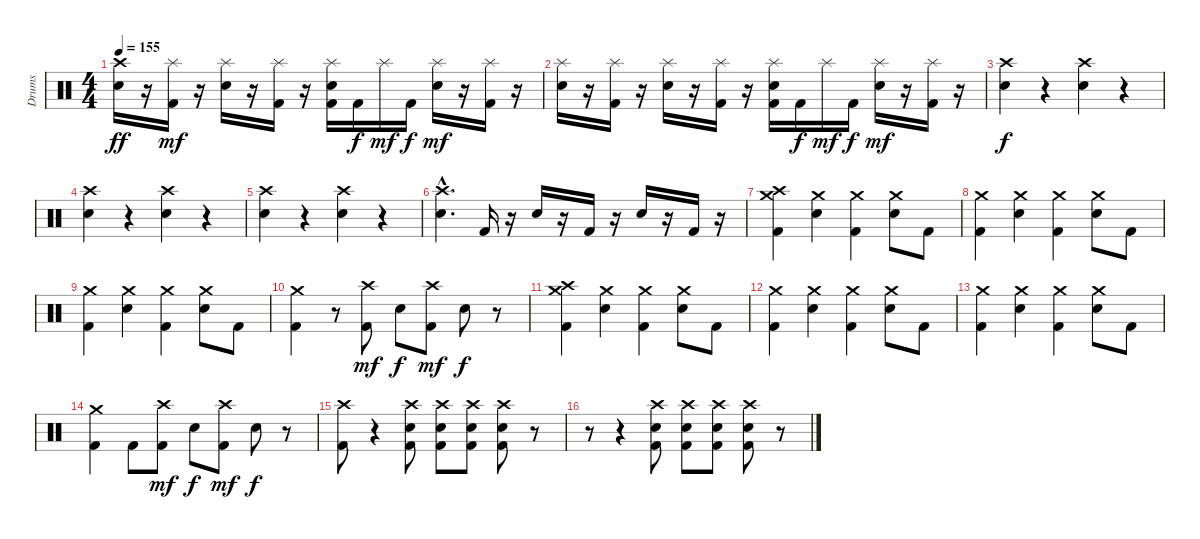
\track ("Drums" "Drums") {instrument percussion}
\staff {score}
\articulation defaults
\ts (4 4)
\tempo 155
\clef neutral
\ks c
("Crash high (hit)" "Snare (hit) 2").16{dy ff} r.16 ("Splash (hit)" "Kick (hit) 2").16{dy mf} r.16 ("Splash (hit)" "Snare (hit) 2").16 r.16 ("Splash (hit)" "Kick (hit) 2").16 r.16 ("Splash (hit)" "Snare (hit) 2" "Kick (hit) 2").16 "Kick (hit) 2".16{dy f} "Splash (hit)".16{dy mf} "Kick (hit) 2".16{dy f} ("Splash (hit)" "Snare (hit) 2").16{dy mf} r.16 ("Splash (hit)" "Kick (hit) 2").16 r.16 |
("Splash (hit)" "Snare (hit) 2").16 r.16 ("Splash (hit)" "Kick (hit) 2").16 r.16 ("Splash (hit)" "Snare (hit) 2").16 r.16 ("Splash (hit)" "Kick (hit) 2").16 r.16 ("Splash (hit)" "Snare (hit) 2" "Kick (hit) 2").16 "Kick (hit) 2".16{dy f} "Splash (hit)".16{dy mf} "Kick (hit) 2".16{dy f} ("Splash (hit)" "Snare (hit) 2").16{dy mf} r.16 ("Splash (hit)" "Kick (hit) 2").16 r.16 |
("Crash high (hit)" "Snare (hit) 2").4{dy f} r.4 ("Crash high (hit)" "Snare (hit) 2").4 r.4 |
("Crash high (hit)" "Snare (hit) 2").4 r.4 ("Crash high (hit)" "Snare (hit) 2").4 r.4 |
("Crash high (hit)" "Snare (hit) 2").4 r.4 ("Crash high (hit)" "Snare (hit) 2").4 r.4 |
("Crash high (hit)"{hac} "Snare (hit) 2"{hac}).4{d} "Kick (hit) 2".16 r.16 "Snare (hit) 2".16 r.16 "Kick (hit) 2".16 r.16 "Snare (hit) 2".16 r.16 "Kick (hit) 2".16 r.16 |
("Crash medium (hit)" "Crash high (hit)" "Kick (hit) 2").4 ("Crash medium (hit)" "Snare (hit) 2").4 ("Crash medium (hit)" "Kick (hit) 2").4 ("Crash medium (hit)" "Snare (hit) 2").8 "Kick (hit) 2".8 |
("Crash medium (hit)" "Kick (hit) 2").4 ("Crash medium (hit)" "Snare (hit) 2").4 ("Crash medium (hit)" "Kick (hit) 2").4 ("Crash medium (hit)" "Snare (hit) 2").8 "Kick (hit) 2".8 |
("Crash medium (hit)" "Kick (hit) 2").4 ("Crash medium (hit)" "Snare (hit) 2").4 ("Crash medium (hit)" "Kick (hit) 2").4 ("Crash medium (hit)" "Snare (hit) 2").8 "Kick (hit) 2".8 |
("Crash medium (hit)" "Kick (hit) 2").4 r.8 ("Crash high (hit)" "Kick (hit) 2").8{dy mf} "Snare (hit) 2".8{dy f} ("Crash high (hit)" "Kick (hit) 2").8{dy mf} "Snare (hit) 2".8{dy f} r.8 |
("Crash medium (hit)" "Crash high (hit)" "Kick (hit) 2").4 ("Crash medium (hit)" "Snare (hit) 2").4 ("Crash medium (hit)" "Kick (hit) 2").4 ("Crash medium (hit)" "Snare (hit) 2").8 "Kick (hit) 2".8 |
("Crash medium (hit)" "Kick (hit) 2").4 ("Crash medium (hit)" "Snare (hit) 2").4 ("Crash medium (hit)" "Kick (hit) 2").4 ("Crash medium (hit)" "Snare (hit) 2").8 "Kick (hit) 2".8 |
("Crash medium (hit)" "Kick (hit) 2").4 ("Crash medium (hit)" "Snare (hit) 2").4 ("Crash medium (hit)" "Kick (hit) 2").4 ("Crash medium (hit)" "Snare (hit) 2").8 "Kick (hit) 2".8 |
("Crash medium (hit)" "Kick (hit) 2").4 "Kick (hit) 2".8 ("Crash high (hit)" "Kick (hit) 2").8{dy mf} "Snare (hit) 2".8{dy f} ("Crash high (hit)" "Kick (hit) 2").8{dy mf} "Snare (hit) 2".8{dy f} r.8 |
("Crash high (hit)" "Kick (hit) 2").8 r.4 ("Crash high (hit)" "Snare (hit) 2" "Kick (hit) 2").8 ("Crash high (hit)" "Snare (hit) 2" "Kick (hit) 2").8 ("Crash high (hit)" "Snare (hit) 2" "Kick (hit) 2").8 ("Crash high (hit)" "Snare (hit) 2" "Kick (hit) 2").8 r.8 |
r.8 r.4 ("Crash high (hit)" "Snare (hit) 2" "Kick (hit) 2").8 ("Crash high (hit)" "Snare (hit) 2" "Kick (hit) 2").8 ("Crash high (hit)" "Snare (hit) 2" "Kick (hit) 2").8 ("Crash high (hit)" "Snare (hit) 2" "Kick (hit) 2").8 r.8
